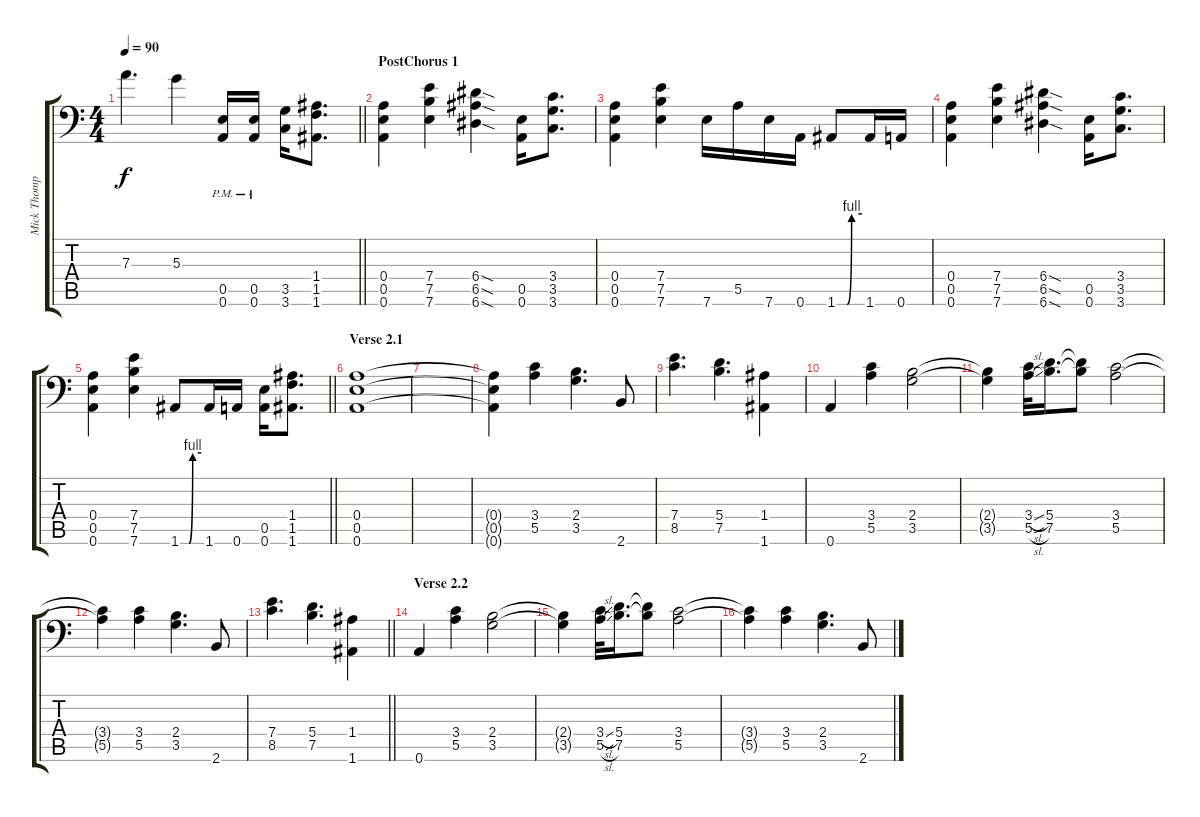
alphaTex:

\track ("Mick Thompson" "Mick Thomp") {instrument distortionguitar}
\staff {score tabs}
\tuning (B3 Gb3 D3 A2 E2 A1) {hide}
\ts (4 4)
\tempo 90
\clef f4
\barLineRight lightlight
\ks c
7.3.4{d dy f} 5.3.4 (0.5{pm} 0.6{pm}).16 (0.5{pm} 0.6{pm}).16 (3.5 3.6).16 (1.4 1.5 1.6).8{d} |
\section ("" "PostChorus 1")
(0.4 0.5 0.6).4 (7.4 7.5 7.6).4 (6.4{sod} 6.5{sod} 6.6{sod}).4 (0.5 0.6).16 (3.4 3.5 3.6).8{d} |
(0.4 0.5 0.6).4 (7.4 7.5 7.6).4 7.6.16 5.5.16 7.6.16 0.6.16 1.6{be (custom 0 0 24 0 35 4 60 4)}.8 1.6.16 0.6.16 |
(0.4 0.5 0.6).4 (7.4 7.5 7.6).4 (6.4{sod} 6.5{sod} 6.6{sod}).4 (0.5 0.6).16 (3.4 3.5 3.6).8{d} |
\barLineRight lightlight
(0.4 0.5 0.6).4 (7.4 7.5 7.6).4 1.6{be (custom 0 0 24 0 35 4 60 4)}.8 1.6.16 0.6.16 (0.5 0.6).16 (1.4 1.5 1.6).8{d} |
\section ("" "Verse 2.1")
(0.4 0.5 0.6).1{volume 0} |
|
(0.4{t} 0.5{t} 0.6{t}).4 (3.4 5.5).4{volume 13 instrument electricguitarjazz} (2.4 3.5).4{d} 2.6.8 |
(7.4 8.5).4{d} (5.4 7.5).4{d} (1.4 1.6).4 |
0.6.4 (3.4 5.5).4 (2.4 3.5).2 |
(2.4{t} 3.5{t}).4 (3.4{sl} 5.5{sl}).32 (5.4 7.5).16{d} (5.4{t} 7.5{t}).8 (3.4 5.5).2 |
(3.4{t} 5.5{t}).4 (3.4 5.5).4 (2.4 3.5).4{d} 2.6.8 |
\barLineRight lightlight
(7.4 8.5).4{d} (5.4 7.5).4{d} (1.4 1.6).4 |
\section ("" "Verse 2.2")
0.6.4 (3.4 5.5).4 (2.4 3.5).2 |
(2.4{t} 3.5{t}).4 (3.4{sl} 5.5{sl}).32 (5.4 7.5).16{d} (5.4{t} 7.5{t}).8 (3.4 5.5).2 |
(3.4{t} 5.5{t}).4 (3.4 5.5).4 (2.4 3.5).4{d} 2.6.8
